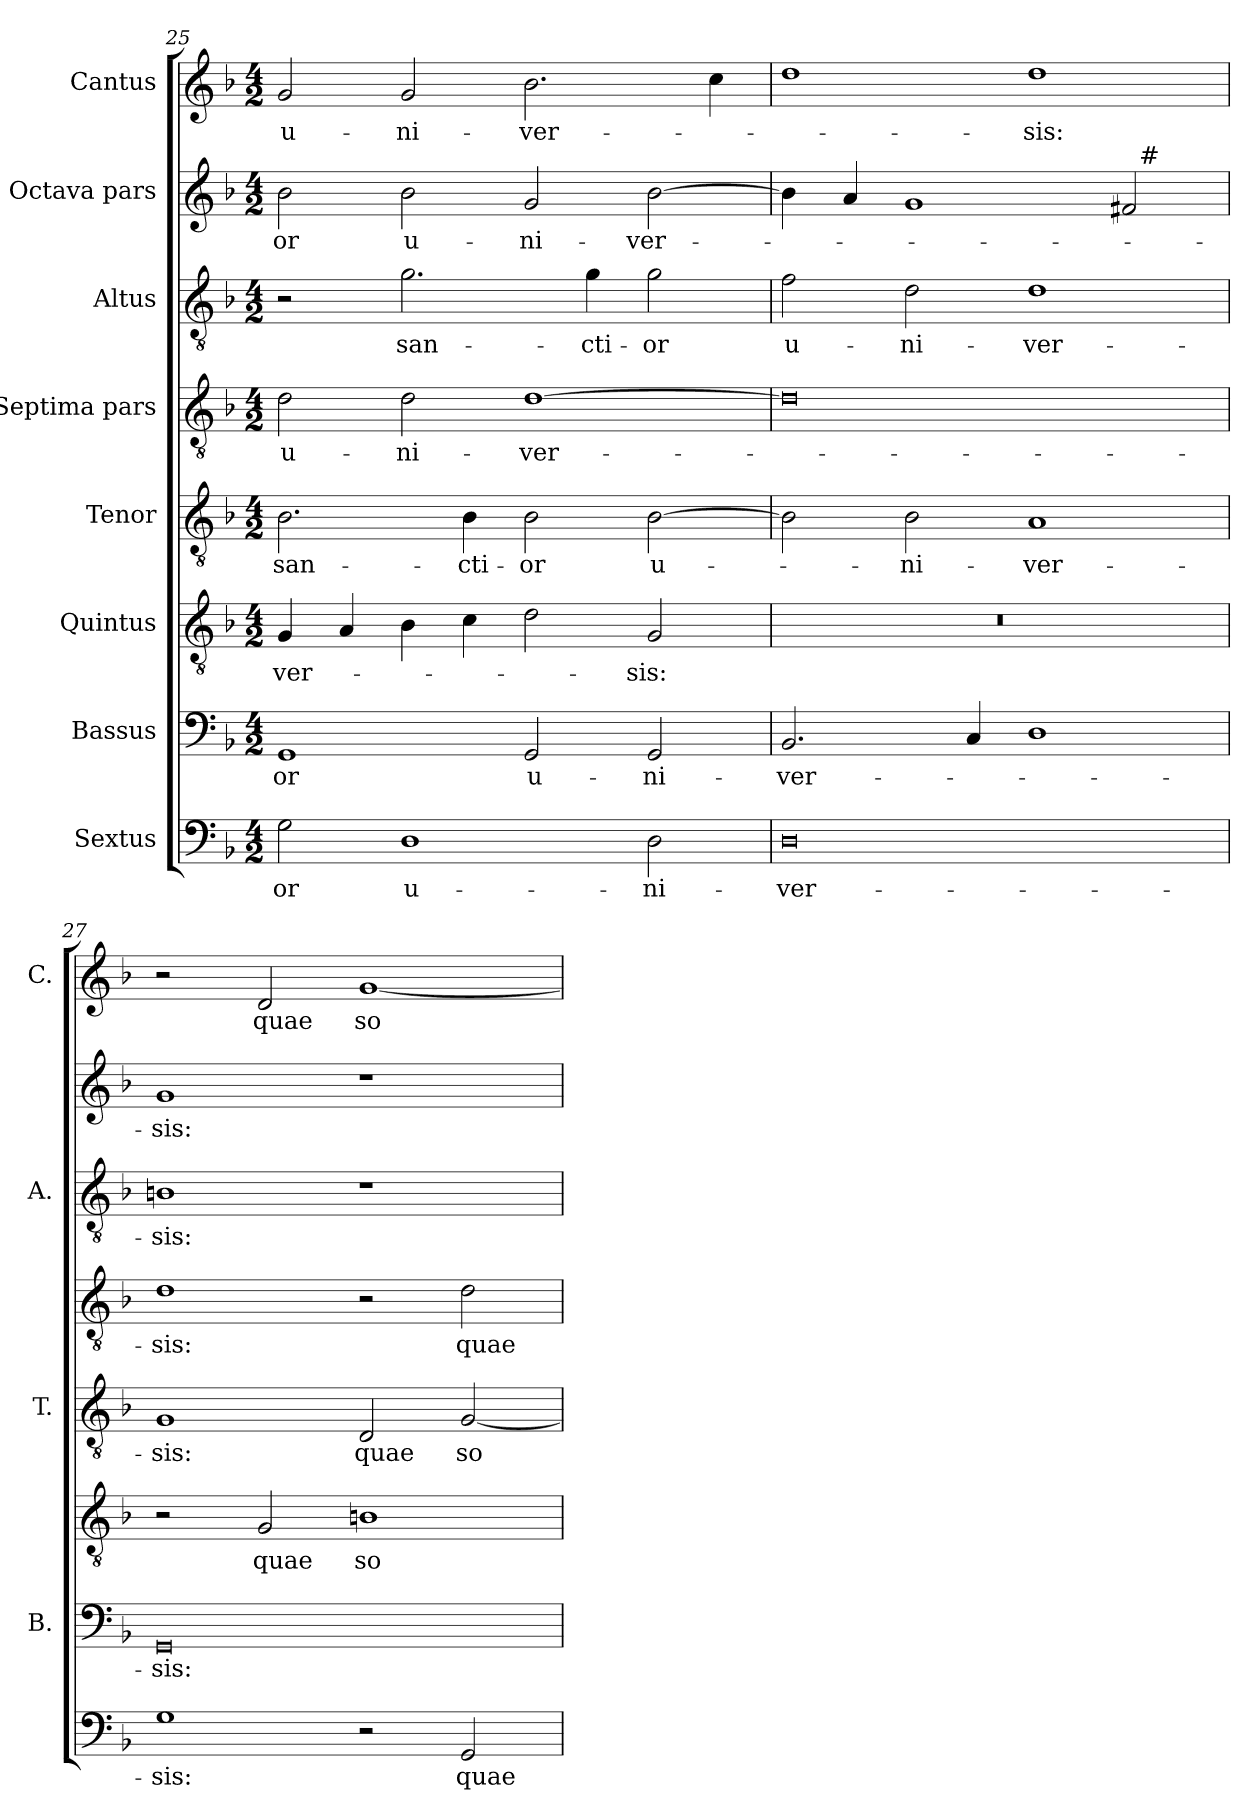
**kern	**text	**kern	**text	**kern	**text	**kern	**text	**kern	**text	**kern	**text	**kern	**text	**kern	**text
*part8	*part8	*part7	*part7	*part6	*part6	*part5	*part5	*part4	*part4	*part3	*part3	*part2	*part2	*part1	*part1
*staff8	*staff8	*staff7	*staff7	*staff6	*staff6	*staff5	*staff5	*staff4	*staff4	*staff3	*staff3	*staff2	*staff2	*staff1	*staff1
*I"Sextus	*	*I"Bassus	*	*I"Quintus	*	*I"Tenor	*	*I"Septima pars	*	*I"Altus	*	*I"Octava pars	*	*I"Cantus	*
*	*	*I'B.	*	*	*	*I'T.	*	*	*	*I'A.	*	*	*	*I'C.	*
*clefF4	*	*clefF4	*	*clefGv2	*	*clefGv2	*	*clefGv2	*	*clefGv2	*	*clefG2	*	*clefG2	*
*	*	*	*	*ITrd7c12	*	*ITrd7c12	*	*ITrd7c12	*	*ITrd7c12	*	*	*	*	*
*k[b-]	*	*k[b-]	*	*k[b-]	*	*k[b-]	*	*k[b-]	*	*k[b-]	*	*k[b-]	*	*k[b-]	*
*F:	*	*F:	*	*F:	*	*F:	*	*F:	*	*F:	*	*F:	*	*F:	*
*M4/2	*	*M4/2	*	*M4/2	*	*M4/2	*	*M4/2	*	*M4/2	*	*M4/2	*	*M4/2	*
=25	=25	=25	=25	=25	=25	=25	=25	=25	=25	=25	=25	=25	=25	=25	=25
!	!LO:LY:b	!	!LO:LY:b	!	!LO:LY:b	!	!LO:LY:b	!	!LO:LY:b	!	!	!	!LO:LY:b	!	!LO:LY:b
2G\	-or	1GG	-or	4GG/	-ver-	2.BB-\	san-	2D\	u-	2r	.	2b-\	-or	2g/	u-
.	.	.	.	4AA/	.	.	.	.	.	.	.	.	.	.	.
!	!LO:LY:b	!	!	!	!	!	!	!	!LO:LY:b	!	!LO:LY:b	!	!LO:LY:b	!	!LO:LY:b
1D	u-	.	.	4BB-\	.	.	.	2D\	-ni-	2.G\	san-	2b-\	u-	2g/	-ni-
!	!	!	!	!	!	!	!LO:LY:b	!	!	!	!	!	!	!	!
.	.	.	.	4C\	.	4BB-\	-cti-	.	.	.	.	.	.	.	.
!	!	!	!LO:LY:b	!	!	!	!LO:LY:b	!	!LO:LY:b	!	!	!	!LO:LY:b	!	!LO:LY:b
.	.	2GG/	u-	2D\	.	2BB-\	-or	[>1D	-ver-	.	.	2g/	-ni-	2.b-\	-ver-
!	!	!	!	!	!	!	!	!	!	!	!LO:LY:b	!	!	!	!
.	.	.	.	.	.	.	.	.	.	4G\	-cti-	.	.	.	.
!	!LO:LY:b	!	!LO:LY:b	!	!LO:LY:b	!	!LO:LY:b	!	!	!	!LO:LY:b	!	!LO:LY:b	!	!
2D\	-ni-	2GG/	-ni-	2GG/	-sis:	[>2BB-\	u-	.	.	2G\	-or	[>2b-\	-ver-	.	.
.	.	.	.	.	.	.	.	.	.	.	.	.	.	4cc\	.
=26	=26	=26	=26	=26	=26	=26	=26	=26	=26	=26	=26	=26	=26	=26	=26
!	!LO:LY:b	!	!LO:LY:b	!LO:N:vis=1	!	!	!	!	!	!	!LO:LY:b	!	!	!	!
*	*	*	*	*	*	*	*	*	*	*	*	*^	*	*	*
0D	-ver-	2.BB-/	-ver-	0r	.	2BB-\]	.	0D]	.	2F\	u-	4b-\]	1ryy	.	1dd	.
.	.	.	.	.	.	.	.	.	.	.	.	4a/	.	.	.	.
!	!	!	!	!	!	!	!LO:LY:b	!	!	!	!LO:LY:b	!	!	!	!	!
.	.	.	.	.	.	2BB-\	-ni-	.	.	2D\	-ni-	1g	.	.	.	.
.	.	4C/	.	.	.	.	.	.	.	.	.	.	.	.	.	.
!	!	!	!	!	!	!	!LO:LY:b	!	!	!	!LO:LY:b	!	!	!	!	!LO:LY:b
.	.	1D	.	.	.	1AA	-ver-	.	.	1D	-ver-	.	2ryy	.	1dd	-sis:
.	.	.	.	.	.	.	.	.	.	.	.	2f#/	32ryy	.	.	.
!	!	!	!	!	!	!	!	!	!	!	!	!	!LO:TX:a:t=#	!	!	!
.	.	.	.	.	.	.	.	.	.	.	.	.	4...ryy	.	.	.
!!LO:PB:g=z
=27	=27	=27	=27	=27	=27	=27	=27	=27	=27	=27	=27	=27	=27	=27	=27	=27
!	!LO:LY:b	!	!LO:LY:b	!	!	!	!LO:LY:b	!	!LO:LY:b	!	!LO:LY:b	!	!	!LO:LY:b	!	!
*	*	*	*	*	*	*	*	*	*	*	*	*v	*v	*	*	*
1G	-sis:	0GG	-sis:	2r	.	1GG	-sis:	1D	-sis:	1BBn	-sis:	1g	-sis:	2r	.
!	!	!	!	!	!LO:LY:b	!	!	!	!	!	!	!	!	!	!LO:LY:b
.	.	.	.	2GG/	quae	.	.	.	.	.	.	.	.	2d/	quae
!	!	!	!	!	!LO:LY:b	!	!LO:LY:b	!	!	!	!	!	!	!	!LO:LY:b
2r	.	.	.	1BBn	so-	2DD/	quae	2r	.	1r	.	1r	.	[<1g	so-
!	!LO:LY:b	!	!	!	!	!	!LO:LY:b	!	!LO:LY:b	!	!	!	!	!	!
2GG/	quae	.	.	.	.	[<2GG/	so-	2D\	quae	.	.	.	.	.	.
=	=	=	=	=	=	=	=	=	=	=	=	=	=	=	=
*-	*-	*-	*-	*-	*-	*-	*-	*-	*-	*-	*-	*-	*-	*-	*-
